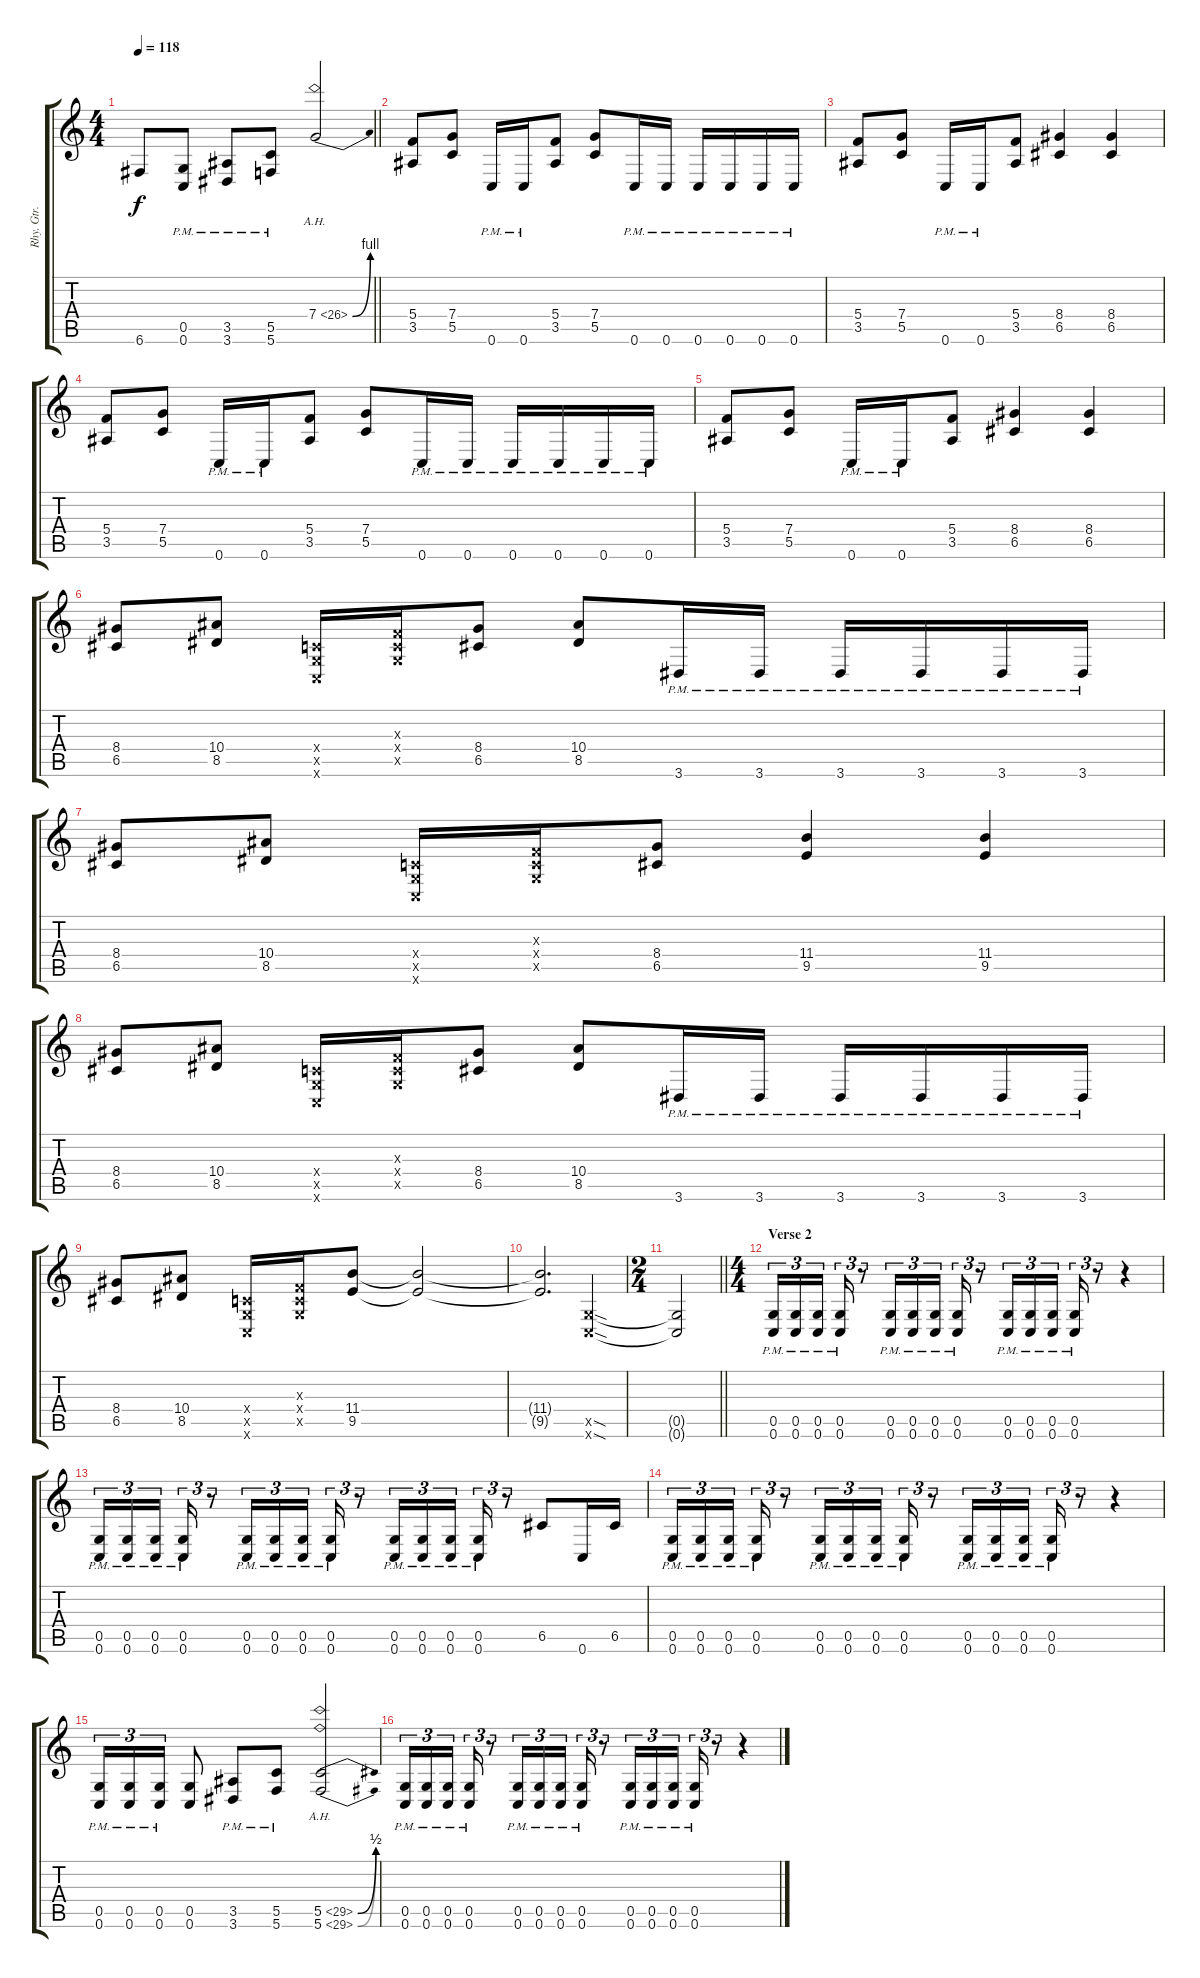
\track ("Rhy. Gtr. 1" "Rhy. Gtr. ") {instrument distortionguitar}
\staff {score tabs}
\tuning (D4 A3 F3 C3 G2 C2) {hide}
\ts (4 4)
\tempo 118
\clef g2
\barLineRight lightlight
\ks c
6.6{t}.8{dy f} (0.5{pm} 0.6{pm}).8 (3.5{pm} 3.6{pm}).8 (5.5{pm} 5.6{pm}).8 7.4{be (bend 0 0 60 4) ah 19}.2 |
\section ("" "")
(5.4 3.5).8 (7.4 5.5).8 0.6{pm}.16 0.6{pm}.16 (5.4 3.5).8 (7.4 5.5).8 0.6{pm}.16 0.6{pm}.16 0.6{pm}.16 0.6{pm}.16 0.6{pm}.16 0.6{pm}.16 |
(5.4 3.5).8 (7.4 5.5).8 0.6{pm}.16 0.6{pm}.16 (5.4 3.5).8 (8.4 6.5).4 (8.4 6.5).4 |
(5.4 3.5).8 (7.4 5.5).8 0.6{pm}.16 0.6{pm}.16 (5.4 3.5).8 (7.4 5.5).8 0.6{pm}.16 0.6{pm}.16 0.6{pm}.16 0.6{pm}.16 0.6{pm}.16 0.6{pm}.16 |
(5.4 3.5).8 (7.4 5.5).8 0.6{pm}.16 0.6{pm}.16 (5.4 3.5).8 (8.4 6.5).4 (8.4 6.5).4 |
(8.4 6.5).8 (10.4 8.5).8 (0.4{x} 0.5{x} 0.6{x}).16 (0.3{x} 0.4{x} 0.5{x}).16 (8.4 6.5).8 (10.4 8.5).8 3.6{pm}.16 3.6{pm}.16 3.6{pm}.16 3.6{pm}.16 3.6{pm}.16 3.6{pm}.16 |
(8.4 6.5).8 (10.4 8.5).8 (0.4{x} 0.5{x} 0.6{x}).16 (0.3{x} 0.4{x} 0.5{x}).16 (8.4 6.5).8 (11.4 9.5).4 (11.4 9.5).4 |
(8.4 6.5).8 (10.4 8.5).8 (0.4{x} 0.5{x} 0.6{x}).16 (0.3{x} 0.4{x} 0.5{x}).16 (8.4 6.5).8 (10.4 8.5).8 3.6{pm}.16 3.6{pm}.16 3.6{pm}.16 3.6{pm}.16 3.6{pm}.16 3.6{pm}.16 |
(8.4 6.5).8 (10.4 8.5).8 (0.4{x} 0.5{x} 0.6{x}).16 (0.3{x} 0.4{x} 0.5{x}).16 (11.4 9.5).8 (11.4{t} 9.5{t}).2 |
(11.4{t} 9.5{t}).2{d} (0.5{sod x} 0.6{sod x}).4 |
\ts (2 4)
\barLineRight lightlight
(0.5{t} 0.6{t}).2 |
\ts (4 4)
\section ("" "Verse 2")
(0.5{pm} 0.6{pm}).16{tu (3 2)} (0.5{pm} 0.6{pm}).16{tu (3 2)} (0.5{pm} 0.6{pm}).16{tu (3 2) beam splitsecondary} (0.5{pm} 0.6{pm}).16{tu (3 2)} r.8{tu (3 2)} (0.5{pm} 0.6{pm}).16{tu (3 2)} (0.5{pm} 0.6{pm}).16{tu (3 2)} (0.5{pm} 0.6{pm}).16{tu (3 2) beam splitsecondary} (0.5{pm} 0.6{pm}).16{tu (3 2)} r.8{tu (3 2)} (0.5{pm} 0.6{pm}).16{tu (3 2)} (0.5{pm} 0.6{pm}).16{tu (3 2)} (0.5{pm} 0.6{pm}).16{tu (3 2) beam splitsecondary} (0.5{pm} 0.6{pm}).16{tu (3 2)} r.8{tu (3 2)} r.4 |
(0.5{pm} 0.6{pm}).16{tu (3 2)} (0.5{pm} 0.6{pm}).16{tu (3 2)} (0.5{pm} 0.6{pm}).16{tu (3 2) beam splitsecondary} (0.5{pm} 0.6{pm}).16{tu (3 2)} r.8{tu (3 2)} (0.5{pm} 0.6{pm}).16{tu (3 2)} (0.5{pm} 0.6{pm}).16{tu (3 2)} (0.5{pm} 0.6{pm}).16{tu (3 2) beam splitsecondary} (0.5{pm} 0.6{pm}).16{tu (3 2)} r.8{tu (3 2)} (0.5{pm} 0.6{pm}).16{tu (3 2)} (0.5{pm} 0.6{pm}).16{tu (3 2)} (0.5{pm} 0.6{pm}).16{tu (3 2) beam splitsecondary} (0.5{pm} 0.6{pm}).16{tu (3 2)} r.8{tu (3 2)} 6.5.8 0.6.16 6.5.16 |
(0.5{pm} 0.6{pm}).16{tu (3 2)} (0.5{pm} 0.6{pm}).16{tu (3 2)} (0.5{pm} 0.6{pm}).16{tu (3 2) beam splitsecondary} (0.5{pm} 0.6{pm}).16{tu (3 2)} r.8{tu (3 2)} (0.5{pm} 0.6{pm}).16{tu (3 2)} (0.5{pm} 0.6{pm}).16{tu (3 2)} (0.5{pm} 0.6{pm}).16{tu (3 2) beam splitsecondary} (0.5{pm} 0.6{pm}).16{tu (3 2)} r.8{tu (3 2)} (0.5{pm} 0.6{pm}).16{tu (3 2)} (0.5{pm} 0.6{pm}).16{tu (3 2)} (0.5{pm} 0.6{pm}).16{tu (3 2) beam splitsecondary} (0.5{pm} 0.6{pm}).16{tu (3 2)} r.8{tu (3 2)} r.4 |
(0.5{pm} 0.6{pm}).16{tu (3 2)} (0.5{pm} 0.6{pm}).16{tu (3 2)} (0.5{pm} 0.6{pm}).16{tu (3 2)} (0.5 0.6).8 (3.5{pm} 3.6{pm}).8 (5.5{pm} 5.6{pm}).8 (5.5{be (bend 0 0 60 2) ah 24} 5.6{be (bend 0 0 60 2) ah 24}).2 |
(0.5{pm} 0.6{pm}).16{tu (3 2)} (0.5{pm} 0.6{pm}).16{tu (3 2)} (0.5{pm} 0.6{pm}).16{tu (3 2) beam splitsecondary} (0.5{pm} 0.6{pm}).16{tu (3 2)} r.8{tu (3 2)} (0.5{pm} 0.6{pm}).16{tu (3 2)} (0.5{pm} 0.6{pm}).16{tu (3 2)} (0.5{pm} 0.6{pm}).16{tu (3 2) beam splitsecondary} (0.5{pm} 0.6{pm}).16{tu (3 2)} r.8{tu (3 2)} (0.5{pm} 0.6{pm}).16{tu (3 2)} (0.5{pm} 0.6{pm}).16{tu (3 2)} (0.5{pm} 0.6{pm}).16{tu (3 2) beam splitsecondary} (0.5{pm} 0.6{pm}).16{tu (3 2)} r.8{tu (3 2)} r.4
